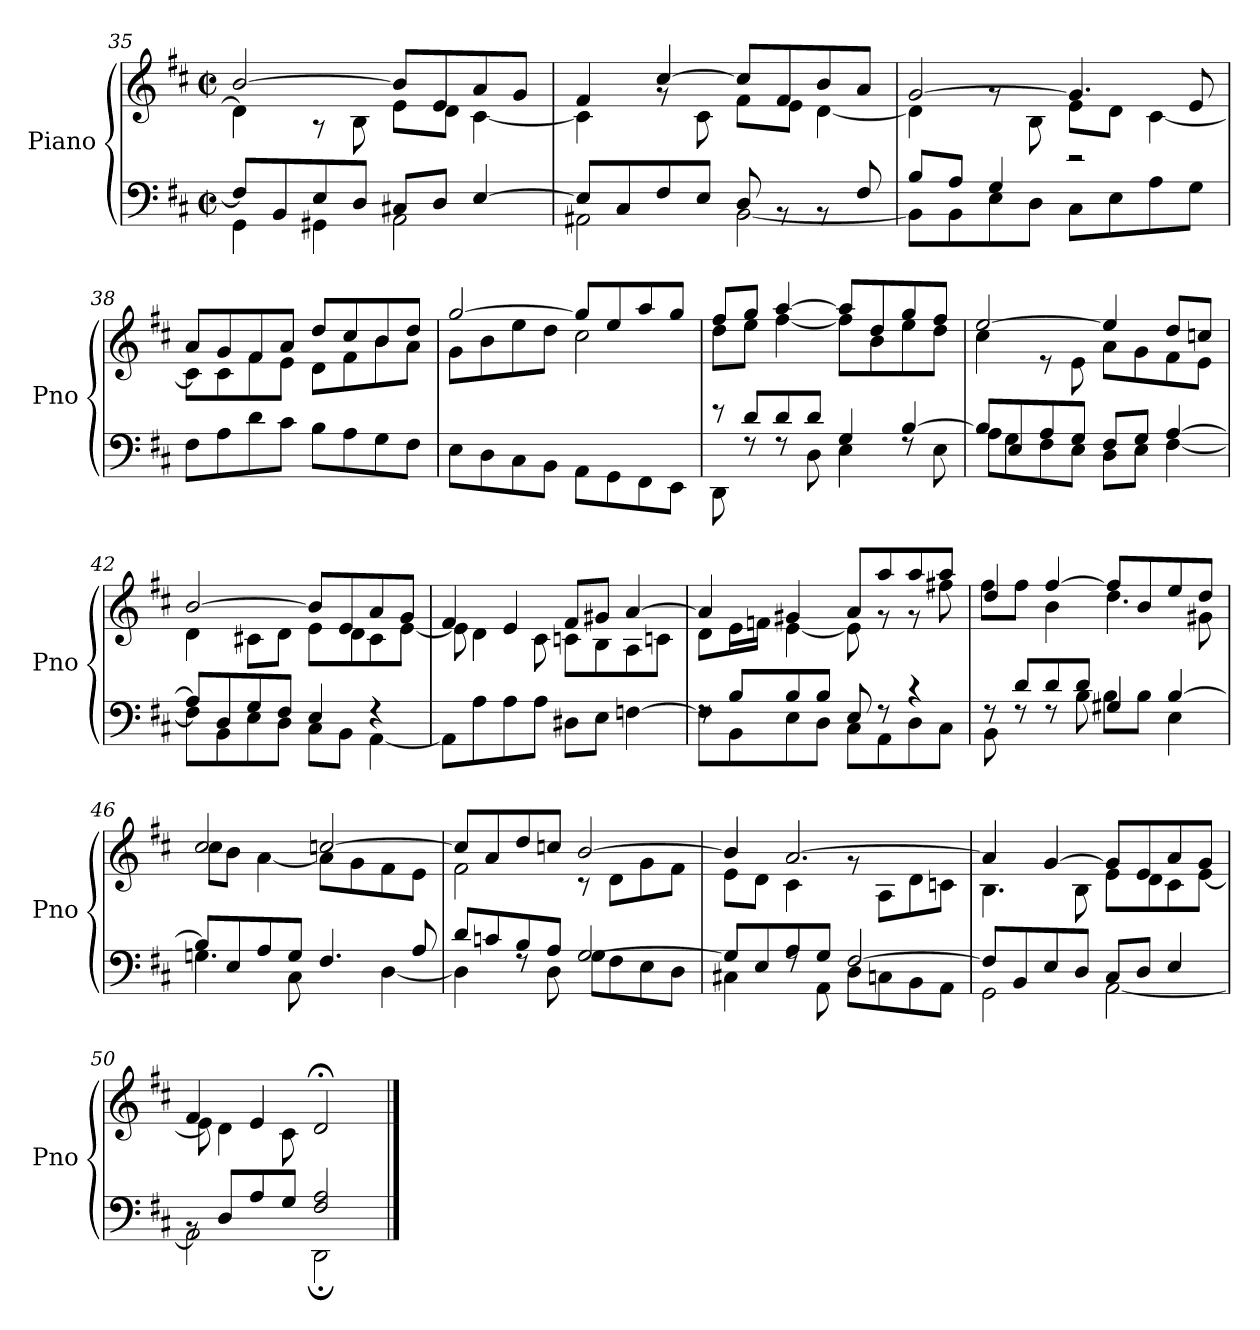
**kern	**kern
*part1	*part1
*staff2	*staff1
*I"Piano	*
*I'Pno	*
*clefF4	*clefG2
*k[f#c#]	*k[f#c#]
*M2/2	*M2/2
*met(c|)	*met(c|)
=35	=35
*^	*^
8F#/L]	4GG\	[2b/	4d\]
8BB/	.	.	.
8E/	4GG#X\	.	8r
8D/J	.	.	8B\
8C#X/L	2AA\	8b/L]	8e\L
8D/J	.	8e/	8d\J
[4E/	.	8a/	[4c#\
.	.	8g/J	.
!!LO:LB:g=z	!!
=36	=36	=36	=36
8E/L]	2AA#X\	4f#/	4c#\]
8C#/	.	.	.
8F#/	.	[4cc#/	8rg
8E/J	.	.	8c#\
8D/	[2BB\	8cc#/L]	8f#\L
8rBB	.	8f#/	8e\J
8rBB	.	8b/	[4d\
8F#/	.	8a/J	.
=37	=37	=37	=37
8B/L	8BB\L]	[2g/	4d\]
8A/J	8BB\	.	.
4G/	8E\	.	8rg
.	8D\J	.	8B\
2r	8C#\L	4.g/]	8e\L
.	8E\	.	8d\J
.	8A\	.	[4c#\
.	8G\J	8e/	.
*v	*v	*	*
=38	=38	=38
8F#\L	8a/L	8c#\L]
8A\	8g/	8c#\
8d\	8f#/	8f#\
8c#\J	8a/J	8e\J
8B\L	8dd/L	8d\L
8A\	8cc#/	8f#\
8G\	8b/	8b\
8F#\J	8dd/J	8a\J
=39	=39	=39
8E\L	[2gg/	8g\L
8D\	.	8b\
8C#\	.	8ee\
8BB\J	.	8dd\J
8AA\L	8gg/L]	2cc#\
8GG\	8ee/	.
8FF#\	8aa/	.
8EE\J	8gg/J	.
=40	=40	=40
*^	*	*
8r	8DD\	8ff#/L	8dd\L
8d/L	8rF	8gg/J	8ee\J
8d/	8rF	[4aa/	[4ff#\
8d/J	8D\	.	.
4G/	4E\	8aa/L]	8ff#\L]
.	.	8dd/	8b\
[4B/	8rF	8gg/	8ee\
.	8E\	8ff#/J	8dd\J
!!LO:LB:g=z	!!
=41	=41	=41	=41
8B/L]	8A\L	[2ee/	4cc#\
8E/	8G\	.	.
8A/	8F#\	.	8r
8G/J	8E\J	.	8e\
8F#/L	8D\L	4ee/]	8a\L
8G/J	8E\J	.	8g\
[4A/	[4F#\	8dd/L	8f#\
.	.	8ccn/J	8e\J
=42	=42	=42	=42
8A/L]	8F#\L]	[2b/	4d\
8D/	8BB\	.	.
8G/	8E\	.	8c#X\L
8F#/J	8D\J	.	8d\J
4E/	8C#\L	8b/L]	8e\L
.	8BB\J	8e/	8d\
4r	[4AA\	8a/	8c#\
.	.	8g/J	[8e\J
*v	*v	*	*
=43	=43	=43
8AA\L]	4f#/	8e\]
8A\	.	4d\
8A\	4e/	.
8A\J	.	8c#\
8D#X\L	8f#/L	8cn\L
8E\J	8g#X/J	8B\
[4Fn\	[4a/	8A\
.	.	8cn\J
=44	=44	=44
*^	*	*
8rF	8F\L]	4a/]	8d\L
8B/L	8BB\	.	16e\L
.	.	.	16fn\JJ
8B/	8E\	4g#X/	[4e\
8B/J	8D\J	.	.
8E/	8C#\L	8a/L	8e\]
8r	8AA\	8aa/	8r
4r	8D\	8aa/	8r
.	8C#\J	8aa/J	8ff#X\
!!LO:PB:g=z	!!
=45	=45	=45	=45
8rF	8BB\	4dd/	8ff#\L
8d/L	8rF	.	8ff#\J
8d/	8rF	[4ff#/	4b\
8d/J	8B\	.	.
4G#X/	8B\L	8ff#/L]	4.dd\
.	8B\J	8b/	.
[4B/	4E\	8ee/	.
.	.	8dd/J	8g#X\
=46	=46	=46	=46
8B/L]	4.Gn\	2cc#/	8cc#\L
8E/	.	.	8b\J
8A/	.	.	[4a\
8G/J	8C#\	.	.
4.F#/	8F#\Lyy	[2ccn/	8a\L]
.	8E\J	.	8g\
.	[4D\	.	8f#\
8A/	.	.	8e\J
=47	=47	=47	=47
8d/L	4D\]	8cc/L]	2f#\
8cn/	.	8a/	.
8B/	8rF	8dd/	.
8A/J	8D\	8ccn/J	.
[2G/	8G\L	[2b/	8r
.	8F#\	.	8d\L
.	8E\	.	8g\
.	8D\J	.	8f#\J
!!LO:LB:g=z	!!
=48	=48	=48	=48
8G/L]	4C#X\	4b/]	8e\L
8E/	.	.	8d\J
8A/	8rF	[2.a/	4c#\
8G/J	8AA\	.	.
[2F#/	8D\L	.	8rg
.	8Cn\	.	8A\L
.	8BB\	.	8d\
.	8AA\J	.	8cn\J
=49	=49	=49	=49
8F#/L]	2GG\	4a/]	4.B\
8BB/	.	.	.
8E/	.	[4g/	.
8D/J	.	.	8B\
8C#/L	[2AA\	8g/L]	8e\L
8D/J	.	8e/	8d\
4E/	.	8a/	8c#\
.	.	8g/J	[8e\J
*v	*v	*	*
=50	=50	=50
*	*MM99	*
*^	*	*
*	*^	*	*
2ryy	8rBB	2AA\]	4f#/	8e\]
*	*	*	*MM88	*
.	8D/L	.	.	4d\
*	*	*	*MM77	*
.	8A/	.	4e/	.
*	*	*	*MM66	*
.	8G/J	.	.	8c#\
*	*	*	*MM55	*
2F#/ 2A/	2DD;\	2ryy	2d;</	2ryy
*v	*v	*v	*	*
*	*v	*v
==	==
*-	*-
